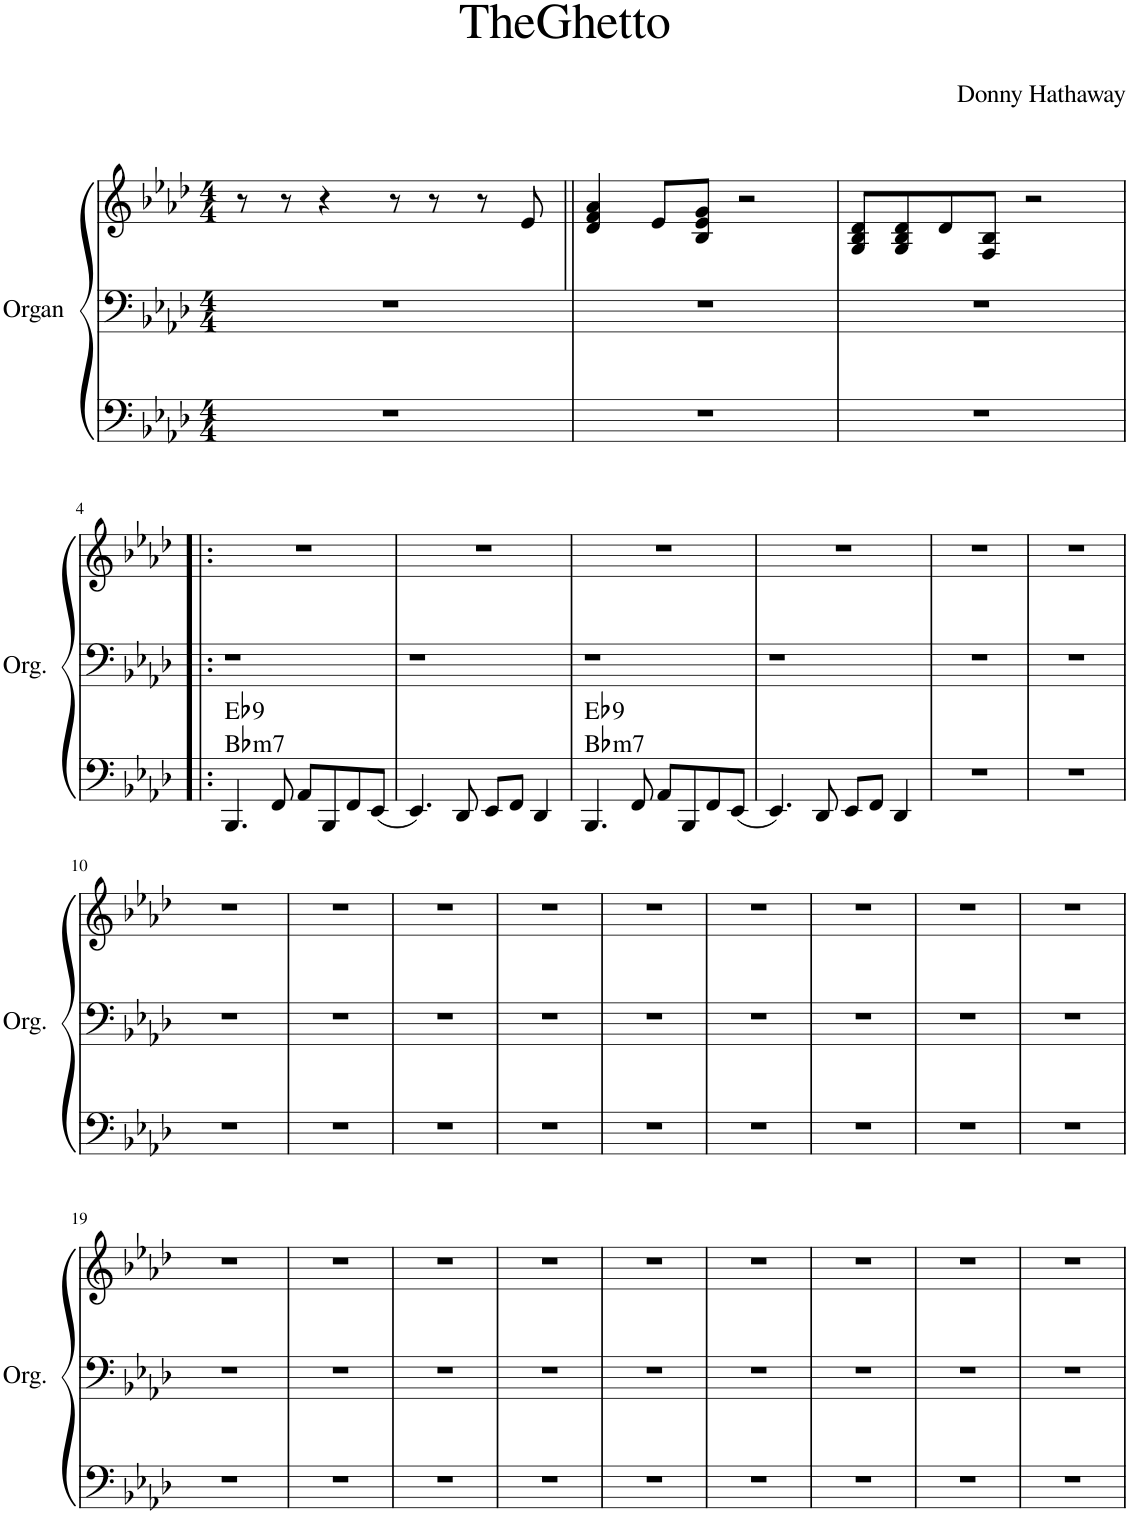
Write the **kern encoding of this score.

**kern	**kern	**kern	**harte
*part1	*part1	*part1	*part1
*staff3	*staff2	*staff1	*
*I"Organ	*	*	*
*I'Org.	*	*	*
*clefF4	*clefF4	*clefG2	*
*k[b-e-a-d-]	*k[b-e-a-d-]	*k[b-e-a-d-]	*
*M4/4	*M4/4	*M4/4	*
=1	=1	=1	=1
1r	1r	8r	.
.	.	8r	.
.	.	4r	.
.	.	8r	.
.	.	8r	.
.	.	8r	.
.	.	8e-/	.
=2||	=2||	=2||	=2||
1r	1r	4d-/ 4f/ 4a-/	.
.	.	8e-/L	.
.	.	8B-/ 8e-/ 8g/J	.
.	.	2r	.
=3	=3	=3	=3
1r	1r	8G/ 8B-/ 8d-/L	.
.	.	8G/ 8B-/ 8d-/	.
.	.	8d-/	.
.	.	8F/ 8B-/J	.
.	.	2r	.
!!LO:LB:g=z
=4!|:	=4!|:	=4!|:	=4!|:
!	!	!	!LO:H:n=1:kt=m7
!	!	!	!LO:H:n=2:kt=9
4.BBB-/	1r	1r	Bb:min7 Eb:9
8FF/	.	.	.
8AA-/L	.	.	.
8BBB-/	.	.	.
8FF/	.	.	.
8EE-/J	.	.	.
=5	=5	=5	=5
4.EE-/	1r	1r	.
8DD-/	.	.	.
8EE-/L	.	.	.
8FF/J	.	.	.
4DD-/	.	.	.
=6	=6	=6	=6
!	!	!	!LO:H:n=1:kt=m7
!	!	!	!LO:H:n=2:kt=9
4.BBB-/	1r	1r	Bb:min7 Eb:9
8FF/	.	.	.
8AA-/L	.	.	.
8BBB-/	.	.	.
8FF/	.	.	.
8EE-/J	.	.	.
=7	=7	=7	=7
4.EE-/	1r	1r	.
8DD-/	.	.	.
8EE-/L	.	.	.
8FF/J	.	.	.
4DD-/	.	.	.
=8	=8	=8	=8
1r	1r	1r	.
=9	=9	=9	=9
1r	1r	1r	.
!!LO:LB:g=z
=10	=10	=10	=10
1r	1r	1r	.
=11	=11	=11	=11
1r	1r	1r	.
=12	=12	=12	=12
1r	1r	1r	.
=13	=13	=13	=13
1r	1r	1r	.
=14	=14	=14	=14
1r	1r	1r	.
=15	=15	=15	=15
1r	1r	1r	.
=16	=16	=16	=16
1r	1r	1r	.
=17	=17	=17	=17
1r	1r	1r	.
=18	=18	=18	=18
1r	1r	1r	.
!!LO:LB:g=z
=19	=19	=19	=19
1r	1r	1r	.
=20	=20	=20	=20
1r	1r	1r	.
=21	=21	=21	=21
1r	1r	1r	.
=22	=22	=22	=22
1r	1r	1r	.
=23	=23	=23	=23
1r	1r	1r	.
=24	=24	=24	=24
1r	1r	1r	.
=25	=25	=25	=25
1r	1r	1r	.
=26	=26	=26	=26
1r	1r	1r	.
=27	=27	=27	=27
1r	1r	1r	.
=	=	=	=
*-	*-	*-	*-
